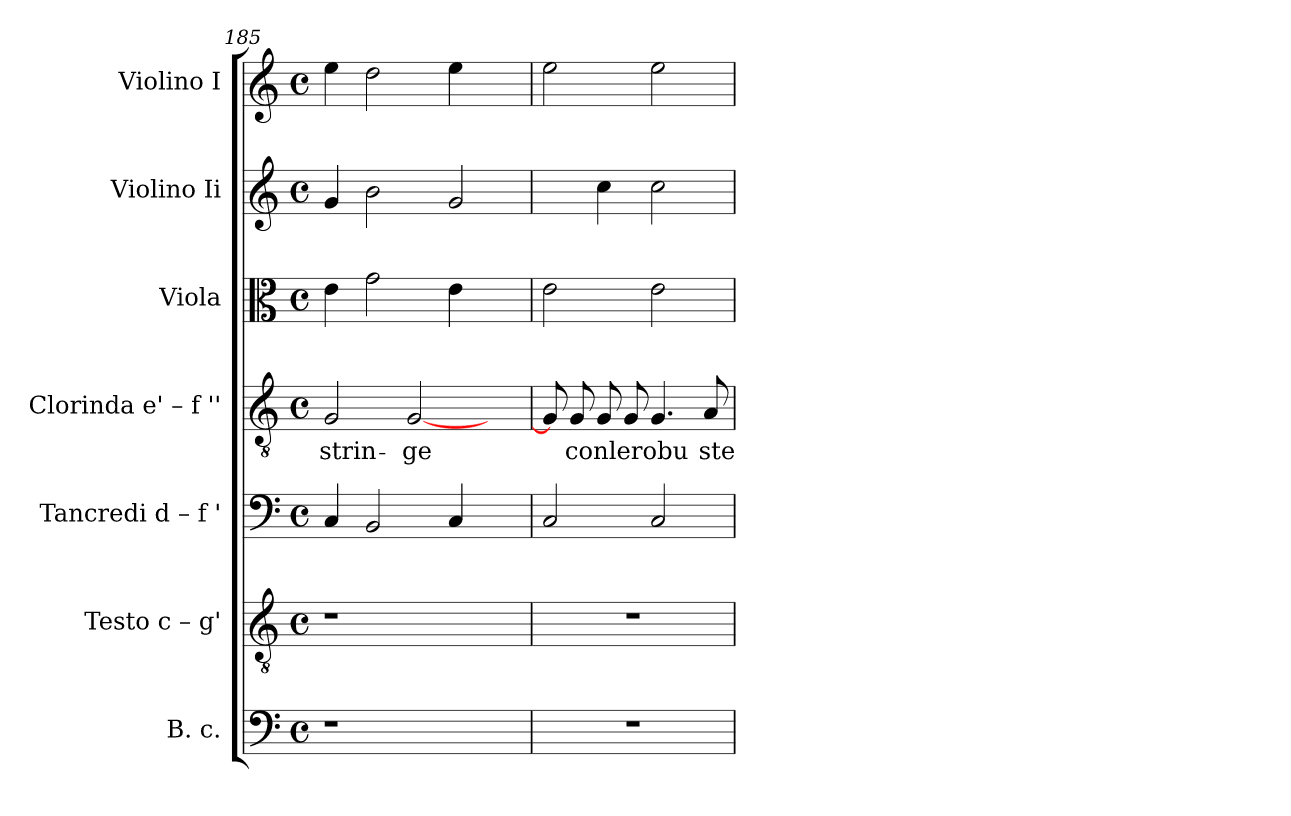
**kern	**kern	**kern	**kern	**text	**kern	**kern	**kern	**text
*part7	*part6	*part5	*part4	*part4	*part3	*part2	*part1	*part1
*staff7	*staff6	*staff5	*staff4	*staff4	*staff3	*staff2	*staff1	*staff1
*I"B. c.	*I"Testo  c – g'	*I"Tancredi  d – f '	*I"Clorinda  e' – f ''	*	*I"Viola	*I"Violino Ii	*I"Violino I	*
*clefF4	*clefGv2	*clefF4	*clefGv2	*	*clefC3	*clefG2	*clefG2	*
*k[]	*k[]	*k[]	*k[]	*	*k[]	*k[]	*k[]	*
*C:	*C:	*C:	*C:	*	*C:	*C:	*C:	*
*M4/4	*M4/4	*M4/4	*M4/4	*	*M4/4	*M4/4	*M4/4	*
*met(c)	*met(c)	*met(c)	*met(c)	*	*met(c)	*met(c)	*met(c)	*
=185	=185	=185	=185	=185	=185	=185	=185	=185
!	!	!	!	!LO:LY:b:cj	!	!	!	!LO:LY:b:cj
1r	1r	4C/	2G/	strin-	4e\	4g/	4ee\	.
!	!	!	!	!	!	!	!	!LO:LY:b:cj
.	.	2BB/	.	.	2g\	2b\	2dd\	.
!	!	!	!	!LO:LY:b:cj	!	!	!	!
.	.	.	[<2G/	-ge	.	.	.	.
!	!	!	!	!	!	!	!	!LO:LY:b:cj
.	.	4C/	.	.	4e\	2g/	4ee\	.
4ryy	4ryy	4ryy	4ryy	.	4ryy	.	4ryy	.
=186	=186	=186	=186	=186	=186	=186	=186	=186
!	!	!	!	!LO:LY:b:cj	!	!	!	!LO:LY:b:cj
1r	1r	2C/	8G/]	.	2e\	4ryy	2ee\	.
!	!	!	!	!LO:LY:b:cj	!	!	!	!
.	.	.	8G/	conlerobu-	.	.	.	.
!	!	!	!	!LO:LY:b:cj	!	!	!	!
.	.	.	8G/	--	.	4cc\	.	.
!	!	!	!	!LO:LY:b:cj	!	!	!	!
.	.	.	8G/	--	.	.	.	.
!	!	!	!	!LO:LY:b:cj	!	!	!	!LO:LY:b:cj
.	.	2C/	4.G/	--	2e\	2cc\	2ee\	.
!	!	!	!	!LO:LY:b:cj	!	!	!	!
.	.	.	8A/	-ste	.	.	.	.
=	=	=	=	=	=	=	=	=
*-	*-	*-	*-	*-	*-	*-	*-	*-
